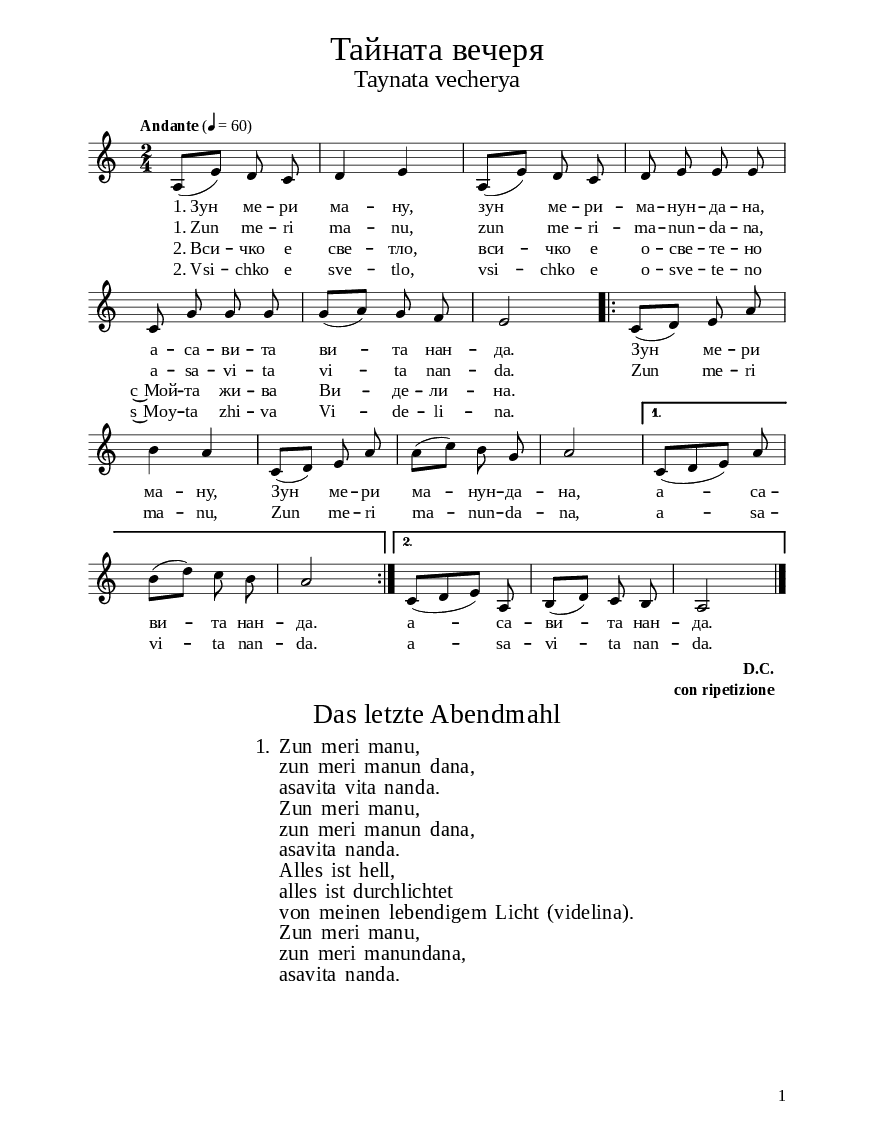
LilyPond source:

\version "2.24.0"

% include paper part and global functions
\include "include/globals.ily"

\bookpart {
  \include "include/bookpart-paper.ily"
  \score {
    \include "include/score-layout.ily"

    \new Voice \absolute  {
      \clef treble
      \key a \minor
      \time 2/4
      \tempoFunc "Andante" 4 "60"
      \autoBeamOff

      a8 ([ e'8 ]) d'8 c'8 | d'4 e'4 | a8 ([ e'8 ])  d'8 c'8 | d'8 e'8 e'8 e'8 \break |
      c'8 g'8 g'8 g'8 | g'8 ([a'8]) g'8 f'8 | e'2 \repeat volta 2 {
        c'8 ([ d'8 ]) e'8 a'8 |\break
        b'4 a'4 | c'8 ([ d'8 ]) e'8 a'8 | a'8 ([ c''8 ]) b'8 g'8 | a'2 |
      } \alternative {
        {
          c'8 ([ d' e' ]) a'  | \break
          b'8 ([ d''8 ]) c''8 b'8 | a'2 |
        } {  c'8 ([ d'8 e'8 ]) a8 | b8 ([ d'8 ]) c'8 b8 | a2 | \bar "|." \break }
      }
    }

    \addlyrics {
      "1. Зун" ме -- ри ма -- ну, зун ме -- ри -- ма -- нун -- да -- на,
      а -- са -- ви -- та ви -- та нан -- да. Зун ме -- ри
      ма -- ну, Зун ме -- ри ма -- нун -- да -- на, а -- са --
      ви -- та  нан -- да.  а -- са -- ви -- та  нан -- да.
    }

    \addlyrics {
      "1. Zun" me -- ri ma -- nu, zun me -- ri -- ma -- nun -- da -- na,
      a -- sa -- vi -- ta vi -- ta nan -- da. Zun me -- ri
      ma -- nu, Zun me -- ri ma -- nun -- da -- na, a -- sa --
      vi -- ta  nan -- da.  a -- sa -- vi -- ta  nan -- da.
    }

    \addlyrics {
      "2. Вси" -- чко е све -- тло, вси -- чко е о -- све -- те -- но
      с~Мой -- та жи -- ва Ви -- де -- ли -- на.
    }

    \addlyrics {
      "2. Vsi" -- chko e sve -- tlo, vsi -- chko e o -- sve -- te -- no
      s~Moy -- ta zhi -- va Vi -- de -- li -- na.
    }

    \header {
      title = \titleFunc "Тайната вечеря" "Taynata vecherya"
    }

    \midi{}

  } % score
  \markup \dc-two "D.C." "con ripetizione"


  % include foreign translation(s) of the song
  \version "2.24.0"

\markup \fill-line { \fontsize #deTitleFontSize "Das letzte Abendmahl" }
\markup \null
\markup \fontsize #deCoupletFontSize {
  \hspace #16
  \override #`(baseline-skip . ,deCoupletBaselineSkip)

  \column {
    \line { 1.  Zun meri manu, }
    \line {   "   " zun meri manun dana, }
    \line {   "   " asavita vita nanda. }
    \line {   "   " Zun meri manu, }
    \line {   "   " zun meri manun dana, }

    \line {   "   " asavita nanda. }

    \line {   "   " Alles ist hell, }

    \line {   "   " alles ist durchlichtet }

    \line {   "   " von meinen lebendigem Licht (videlina). }

    \line {   "   " Zun meri manu, }

    \line {   "   " zun meri manundana, }

    \line {   "   " asavita nanda. }
  }
}


} % bookpart
